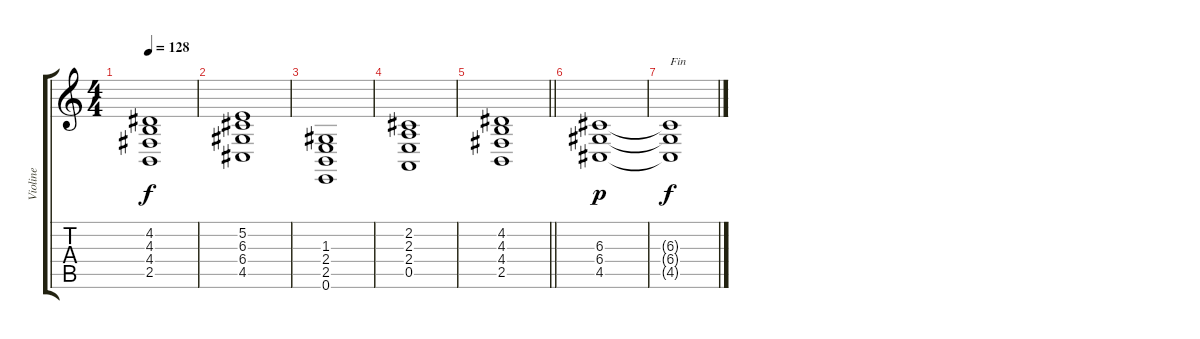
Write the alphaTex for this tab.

\track ("Violine" "Violine") {instrument violin}
\staff {score tabs}
\tuning (E4 B3 G3 D3 A2 E2) {hide}
\ts (4 4)
\tempo 128
\clef g2
\ks c
(4.2 4.3 4.4 2.5).1{dy f} |
(5.2 6.3 6.4 4.5).1 |
(1.3 2.4 2.5 0.6).1 |
(2.2 2.3 2.4 0.5).1 |
\barLineRight lightlight
(4.2 4.3 4.4 2.5).1 |
(6.3 6.4 4.5).1{dy p} |
(6.3{t} 6.4{t} 4.5{t}).1{txt "Fin" dy f}
